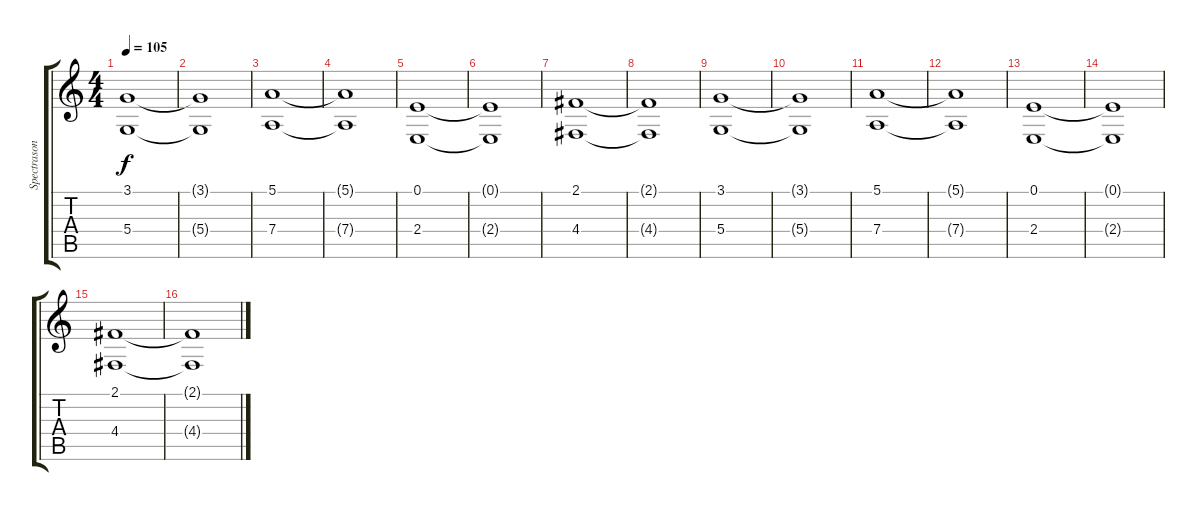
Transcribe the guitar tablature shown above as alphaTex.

\track ("Spectrasonics Omnisphere" "Spectrason") {instrument synthstrings1}
\staff {score tabs}
\tuning (E4 B3 G3 D3 A2 E2) {hide}
\ts (4 4)
\tempo 105
\clef g2
\ks c
(3.1 5.4).1{dy f} |
(3.1{t} 5.4{t}).1 |
(5.1 7.4).1 |
(5.1{t} 7.4{t}).1 |
(0.1 2.4).1 |
(0.1{t} 2.4{t}).1 |
(2.1 4.4).1 |
(2.1{t} 4.4{t}).1 |
(3.1 5.4).1 |
(3.1{t} 5.4{t}).1 |
(5.1 7.4).1 |
(5.1{t} 7.4{t}).1 |
(0.1 2.4).1 |
(0.1{t} 2.4{t}).1 |
(2.1 4.4).1 |
(2.1{t} 4.4{t}).1
